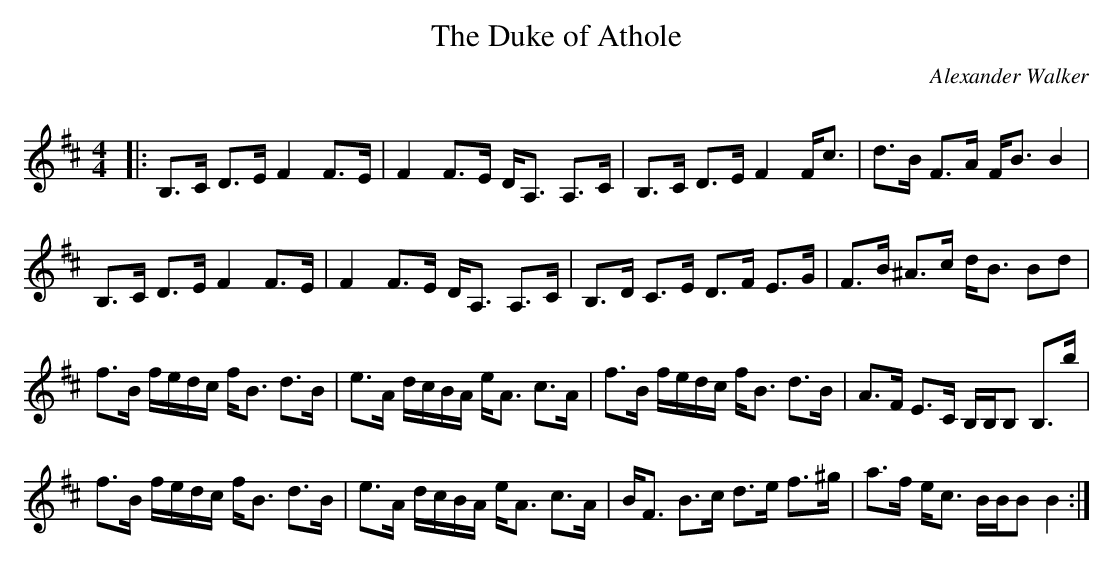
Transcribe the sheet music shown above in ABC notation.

X:1
T: The Duke of Athole
C:Alexander Walker
Q: 128
K:Bm
M:4/4
L:1/16
|:B,3C D3E F4 F3E|F4 F3E DA,3 A,3C|B,3C D3E F4 Fc3|d3B F3A FB3 B4|
B,3C D3E F4 F3E|F4 F3E DA,3 A,3C|B,3D C3E D3F E3G|F3B ^A3c dB3 B2d2|
f3B fedc fB3 d3B|e3A dcBA eA3 c3A|f3B fedc fB3 d3B|A3F E3C B,B,B,2 B,3b|
f3B fedc fB3 d3B|e3A dcBA eA3 c3A|BF3 B3c d3e f3^g|a3f ec3 BBB2 B4:|
